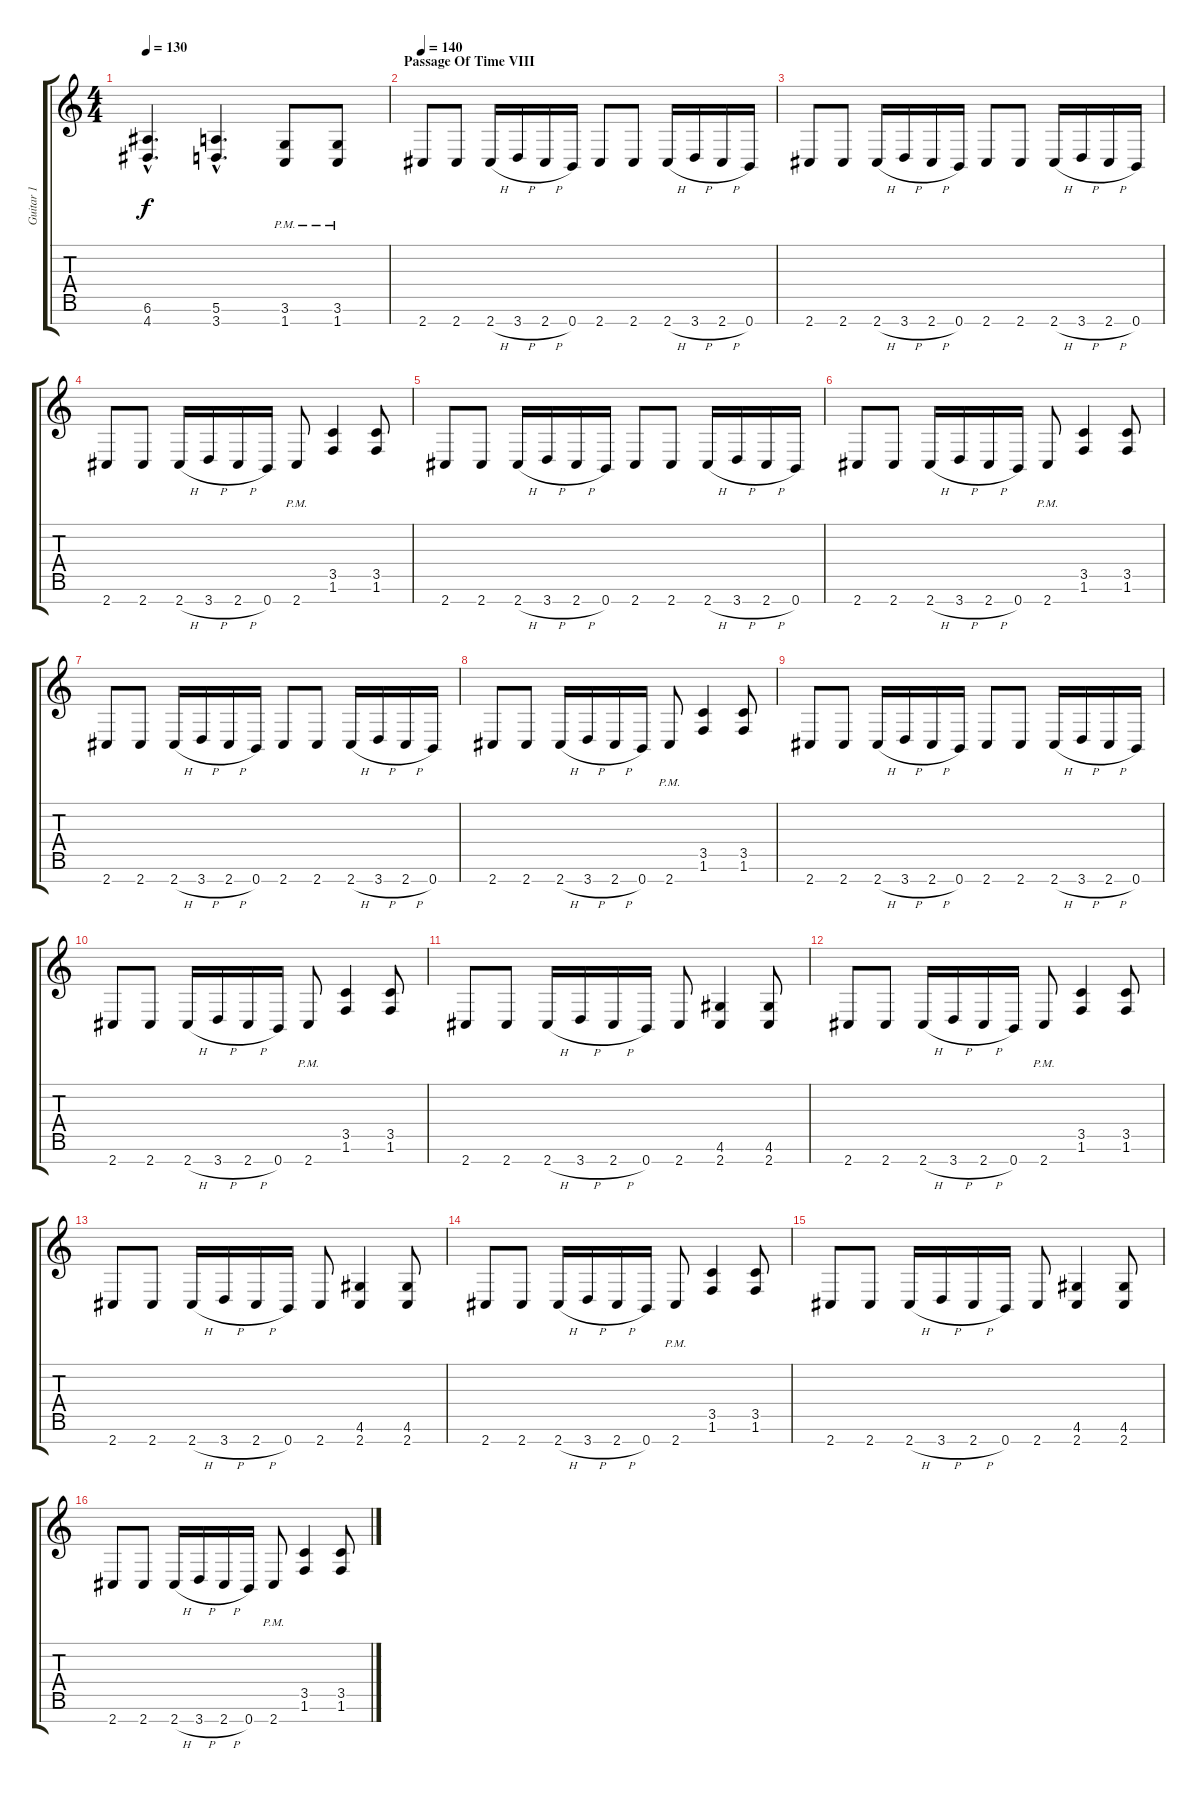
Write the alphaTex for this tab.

\track ("Guitar 1" "Guitar 1") {instrument distortionguitar}
\staff {score tabs}
\tuning (E4 B3 G3 D3 A2 E2 B1) {hide}
\ts (4 4)
\tempo 130
\clef g2
\ks c
(6.6{hac} 4.7{hac}).4{d dy f} (5.6{hac} 3.7{hac}).4{d} (3.6{pm} 1.7{pm}).8 (3.6{pm} 1.7{pm}).8 |
\section ("" "Passage Of Time VIII")
\tempo 140
2.7.8 2.7.8 2.7{h}.16 3.7{h}.16 2.7{h}.16 0.7.16 2.7.8 2.7.8 2.7{h}.16 3.7{h}.16 2.7{h}.16 0.7.16 |
2.7.8 2.7.8 2.7{h}.16 3.7{h}.16 2.7{h}.16 0.7.16 2.7.8 2.7.8 2.7{h}.16 3.7{h}.16 2.7{h}.16 0.7.16 |
2.7.8 2.7.8 2.7{h}.16 3.7{h}.16 2.7{h}.16 0.7.16 2.7{pm}.8 (3.5 1.6).4 (3.5 1.6).8 |
2.7.8 2.7.8 2.7{h}.16 3.7{h}.16 2.7{h}.16 0.7.16 2.7.8 2.7.8 2.7{h}.16 3.7{h}.16 2.7{h}.16 0.7.16 |
2.7.8 2.7.8 2.7{h}.16 3.7{h}.16 2.7{h}.16 0.7.16 2.7{pm}.8 (3.5 1.6).4 (3.5 1.6).8 |
2.7.8 2.7.8 2.7{h}.16 3.7{h}.16 2.7{h}.16 0.7.16 2.7.8 2.7.8 2.7{h}.16 3.7{h}.16 2.7{h}.16 0.7.16 |
2.7.8 2.7.8 2.7{h}.16 3.7{h}.16 2.7{h}.16 0.7.16 2.7{pm}.8 (3.5 1.6).4 (3.5 1.6).8 |
2.7.8 2.7.8 2.7{h}.16 3.7{h}.16 2.7{h}.16 0.7.16 2.7.8 2.7.8 2.7{h}.16 3.7{h}.16 2.7{h}.16 0.7.16 |
2.7.8 2.7.8 2.7{h}.16 3.7{h}.16 2.7{h}.16 0.7.16 2.7{pm}.8 (3.5 1.6).4 (3.5 1.6).8 |
\section ("" "")
2.7.8 2.7.8 2.7{h}.16 3.7{h}.16 2.7{h}.16 0.7.16 2.7.8 (4.6 2.7).4 (4.6 2.7).8 |
2.7.8 2.7.8 2.7{h}.16 3.7{h}.16 2.7{h}.16 0.7.16 2.7{pm}.8 (3.5 1.6).4 (3.5 1.6).8 |
2.7.8 2.7.8 2.7{h}.16 3.7{h}.16 2.7{h}.16 0.7.16 2.7.8 (4.6 2.7).4 (4.6 2.7).8 |
2.7.8 2.7.8 2.7{h}.16 3.7{h}.16 2.7{h}.16 0.7.16 2.7{pm}.8 (3.5 1.6).4 (3.5 1.6).8 |
2.7.8 2.7.8 2.7{h}.16 3.7{h}.16 2.7{h}.16 0.7.16 2.7.8 (4.6 2.7).4 (4.6 2.7).8 |
2.7.8 2.7.8 2.7{h}.16 3.7{h}.16 2.7{h}.16 0.7.16 2.7{pm}.8 (3.5 1.6).4 (3.5 1.6).8
